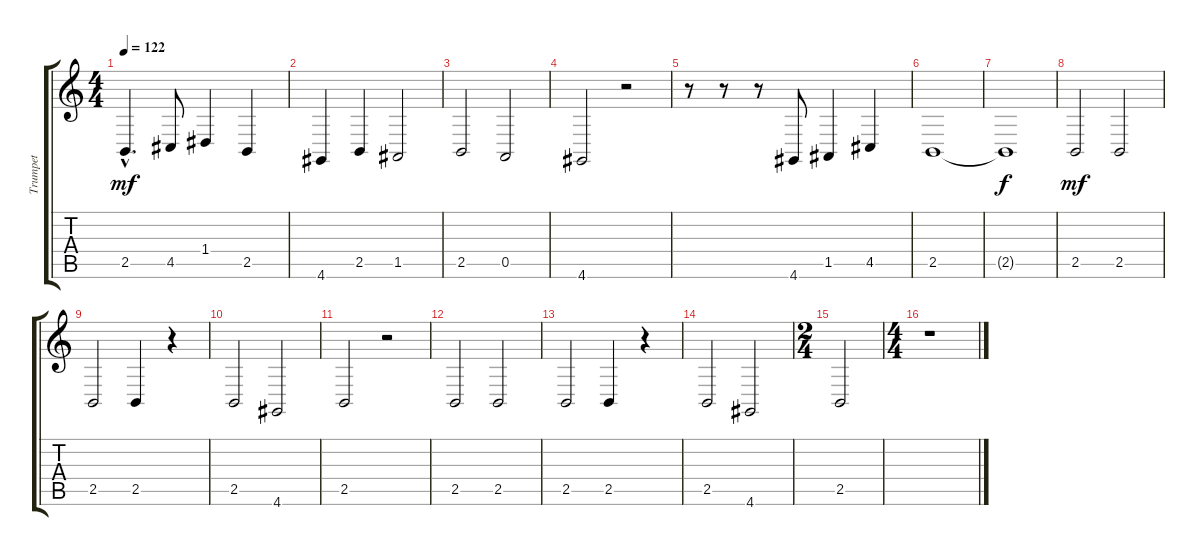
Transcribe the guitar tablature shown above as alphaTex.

\track ("Trumpet" "Trumpet") {instrument trumpet}
\staff {score tabs}
\tuning (E4 B3 G3 D3 A2 E2) {hide}
\ts (4 4)
\tempo 122
\clef g2
\ks c
2.5{hac}.4{d dy mf} 4.5.8 1.4.4 2.5.4 |
4.6.4 2.5.4 1.5.2 |
2.5.2 0.5.2 |
4.6.2 r.2 |
r.8 r.8 r.8 4.6.8 1.5.4 4.5.4 |
2.5.1 |
2.5{t}.1{dy f} |
2.5.2{dy mf} 2.5.2 |
2.5.2 2.5.4 r.4 |
2.5.2 4.6.2 |
2.5.2 r.2 |
2.5.2 2.5.2 |
2.5.2 2.5.4 r.4 |
2.5.2 4.6.2 |
\ts (2 4)
2.5.2 |
\ts (4 4)
r.1
